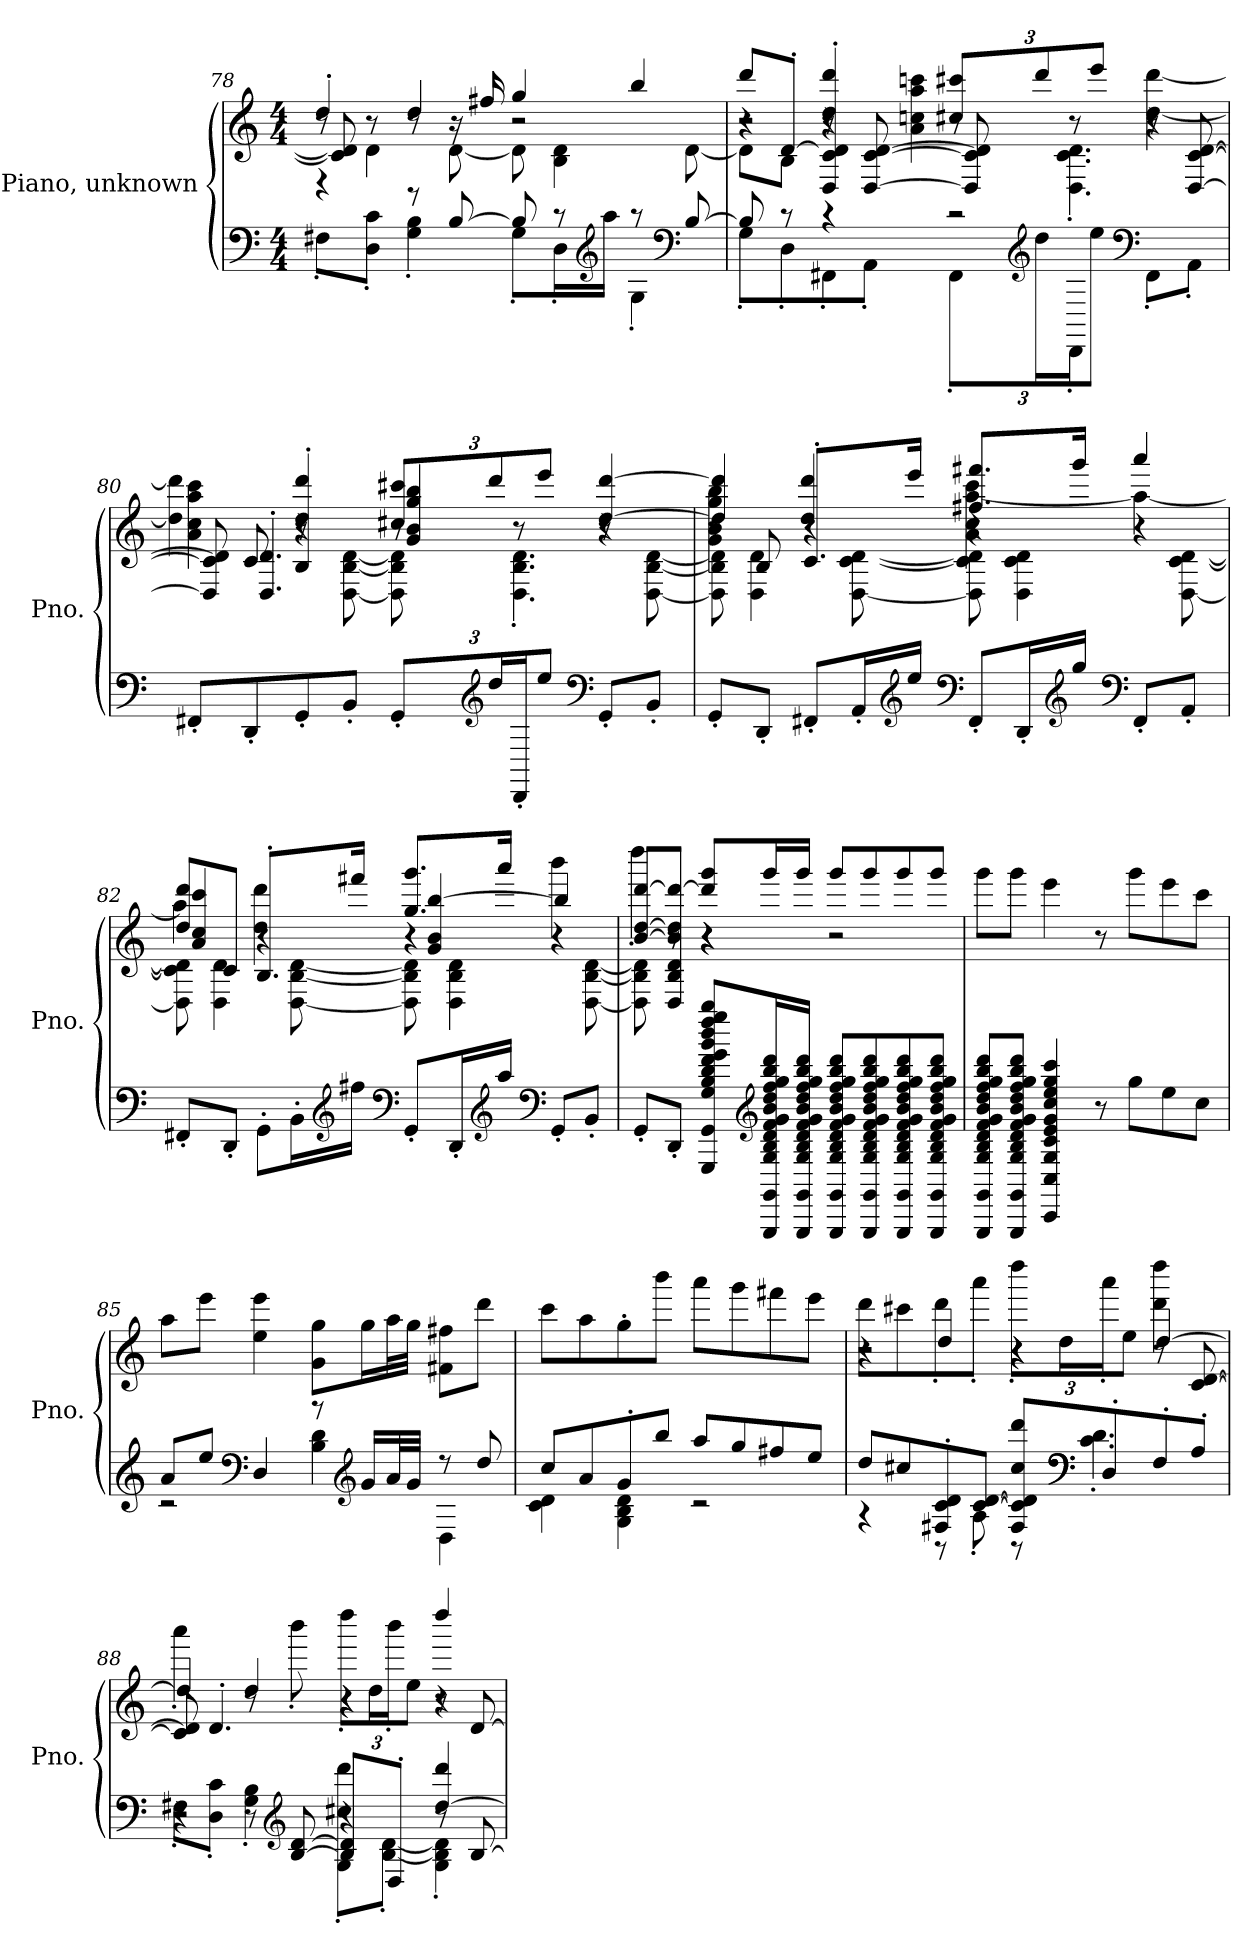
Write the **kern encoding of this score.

**kern	**kern
*part1	*part1
*staff2	*staff1
*I"Piano, unknown	*
*I'Pno.	*
*clefF4	*clefG2
*k[]	*k[]
*M4/4	*M4/4
=78	=78
*^	*^
*	*	*	*^
4r	8F#X'\L	4dd'/	8r	8c/] 8d/]
.	8D\' 8c\'J	.	4d\	8r
8r	4G\' 4B\'	8r	.	4dd/
[8B/	.	16r	[8d\	.
.	.	16ff#X/	.	.
8B/]	8G'\L	2r	8d\]	4gg/
8r	16D'\L	.	4B\ 4d\	.
*clefG2	*	*	*	*
.	16aa\JJ	.	.	.
8r	4G'\	.	.	4bb/
*clefF4	*	*	*	*
[8B/	.	.	[8d\	.
!!LO:LB:g=z
=79	=79	=79	=79	=79
*	*	*	*	*^
8B/]	8G'\L	8ddd/L	8d\L]	4r	2r
8r	8D'\	[8d'/J	8B\J	.	.
4r	8FF#X'\	4D/' 4c/' 4d/]' 4dd/' 4ddd/'	4r	8r	.
.	8AA'\J	.	.	[8D/ [8c/ [8d/	.
*	*Xbrackettup	*Xbrackettup	*	*	*
2r	12FF#'\L	12cc#X/ 12ccc#X/L	8r	8D/] 8c/] 8d/]	4a\ 4ccn\ 4aa\ 4cccn\
*clefG2	*	*	*	*	*
.	24dd\L	12ddd/	.	.	.
.	24DD'\J	.	4.D\' 4.c\' 4.d\'	8r	.
.	12ee\J	12eee/J	.	.	.
*clefF4	*	*	*	*	*
.	8FF#'\L	4r	.	8r	[4dd\ [4ddd\
.	8AA'\J	.	.	[8D/ [8c/ [8d/	.
*v	*v	*	*	*	*
=80	=80	=80	=80	=80
8FF#X'/L	8r	4a\ 4cc\ 4aa\ 4ccc\	8D/] 8c/] 8d/]	4dd\] 4ddd\]
8DD'/	8c/	.	4.D/' 4.d/'	.
8GG'/	4B/' 4dd/' 4ddd/'	4r	.	8r
8BB'/J	.	.	.	[8D\ [8B\ [8d\
12GG'/L	12cc#X/ 12ccc#X/L	8r	4g/ 4b/ 4gg/ 4bb/	8D\] 8B\] 8d\]
*clefG2	*	*	*	*
24dd/L	12ddd/	.	.	.
24DD'/J	.	4.D\' 4.B\' 4.d\'	.	8r
12ee/J	12eee/J	.	.	.
*clefF4	*	*	*	*
8GG'/L	4r	.	[4dd/ [4ddd/	8r
8BB'/J	.	.	.	[8D\ [8B\ [8d\
!!LO:LB:g=z	!!	!!	!!
=81	=81	=81	=81	=81
8GG'/L	8r	4g\ 4b\ 4gg\ 4bb\	4dd/] 4ddd/]	8D\] 8B\] 8d\]
8DD'/J	8B/	.	.	4D\ 4d\
8FF#X'/L	8.c'/L	4r	4dd/ 4ddd/	.
16AA'/L	.	.	.	[8D\ [8c\ [8d\
*clefG2	*	*	*	*
16ee/JJ	16eee/Jk	.	.	.
*clefF4	*	*	*	*
8FF#'/L	8.ff#X/ 8.fff#X/L	4a\ 4cc\ [4aa\ 4ccc\	4r	8D\] 8c\] 8d\]
16DD'/L	.	.	.	4D\ 4c\ 4d\
*clefG2	*	*	*	*
16gg/JJ	16ggg/Jk	.	.	.
*clefF4	*	*	*	*
8FF#'/L	4r	4aa\_	4aaa/	.
8AA'/J	.	.	.	[8D\ [8c\ [8d\
!!LO:LB:g=z	!!	!!	!!
=82	=82	=82	=82	=82
8FF#X'/L	8dd/ 8ddd/L	4aa\]	4a/ 4cc/ 4ccc/	8D\] 8c\] 8d\]
8DD'/J	8c/J	.	.	4D\ 4d\
8GG'\L	8.B'/L	4dd\ 4ddd\	4r	.
16BB'\L	.	.	.	[8D\ [8B\ [8d\
*clefG2	*	*	*	*
16ff#X\JJ	16fff#X/Jk	.	.	.
*clefF4	*	*	*	*
8GG'/L	8.gg/ 8.ggg/L	4r	4g/ 4b/ [4bb/	8D\] 8B\] 8d\]
16DD'/L	.	.	.	4D\ 4B\ 4d\
*clefG2	*	*	*	*
16aa/JJ	16aaa/Jk	.	.	.
*clefF4	*	*	*	*
8GG'/L	4r	4bbb\	4bb/]	.
8BB'/J	.	.	.	[8D\ [8B\ [8d\
*	*	*	*v	*v
=83	=83	=83	=83
8GG'/L	[8b/ [8dd/ [8ddd/L	4dddd'\	8D\] 8B\] 8d\]
8DD'/J	8D/ 8B/ 8d/ 8b/] 8dd/] 8ddd/_J	.	8r
8GGG/ 8GG/ 8G/ 8B/ 8d/ 8f/ 8g/ 8b/ 8dd/ 8ff/ 8gg/ 8bb/L	8ddd/] 8ggg/L	4r	4r
*clefG2	*	*	*
16GGG/ 16GG/ 16G/ 16B/ 16d/ 16f/ 16g/ 16b/ 16dd/ 16ff/ 16gg/ 16bb/ 16ddd/L	16ggg/L	.	.
16GGG/ 16GG/ 16G/ 16B/ 16d/ 16f/ 16g/ 16b/ 16dd/ 16ff/ 16gg/ 16bb/ 16ddd/JJ	16ggg/JJ	.	.
8GGG/ 8GG/ 8G/ 8B/ 8d/ 8f/ 8g/ 8b/ 8dd/ 8ff/ 8gg/ 8bb/ 8ddd/L	8ggg/L	2r	2r
8GGG/ 8GG/ 8G/ 8B/ 8d/ 8f/ 8g/ 8b/ 8dd/ 8ff/ 8gg/ 8bb/ 8ddd/	8ggg/	.	.
8GGG/ 8GG/ 8G/ 8B/ 8d/ 8f/ 8g/ 8b/ 8dd/ 8ff/ 8gg/ 8bb/ 8ddd/	8ggg/	.	.
8GGG/ 8GG/ 8G/ 8B/ 8d/ 8f/ 8g/ 8b/ 8dd/ 8ff/ 8gg/ 8bb/ 8ddd/J	8ggg/J	.	.
*	*v	*v	*v
!!LO:LB:g=z
=84	=84
8GGG/ 8GG/ 8G/ 8B/ 8d/ 8f/ 8g/ 8b/ 8dd/ 8ff/ 8gg/ 8bb/ 8ddd/L	8ggg\L
8GGG/ 8GG/ 8G/ 8B/ 8d/ 8f/ 8g/ 8b/ 8dd/ 8ff/ 8gg/ 8bb/ 8ddd/J	8ggg\J
4CC/ 4C/ 4G/ 4c/ 4e/ 4g/ 4cc/ 4ee/ 4gg/ 4ccc/	4eee\
8r	8r
8gg\L	8ggg\L
8ee\	8eee\
8cc\J	8ccc\J
=85	=85
*^	*
8a/L	2r	8aa\L
8ee/J	.	8eee\J
*clefF4	*	*
4D/	.	4ee\ 4eee\
8r	4B\ 4d\	8g\ 8gg\L
*clefG2	*	*
16g/LL	.	16gg\L
32a/L	.	32aa\L
32g/JJJ	.	32gg\JJJ
8r	4D\	8f#X\ 8ff#X\L
8dd/	.	8ddd\J
=86	=86	=86
8cc/L	4c\ 4d\	8ccc\L
8a/	.	8aa\
8g'/	4G\ 4B\ 4d\	8gg'\
8bb/J	.	8bbb\J
8aa/L	2r	8aaa\L
8gg/	.	8ggg\
8ff#X/	.	8fff#X\
8ee/J	.	8eee\J
!!LO:LB:g=z
=87	=87	=87
*	*	*^
*	*	*	*^
8dd/L	4r	2r	8ddd\L	4r
8cc#X/	.	.	8ccc#X\	.
8F#X/' 8c/' 8d/'	8r	.	8ddd'\	4dd/
[8c/ [8d/J	8A'\	.	8aaa'\J	.
8F#/ 8c/] 8d/] 8cc#/ 8ddd/L	8r	4r	12dddd'\L	4r
.	.	.	24dd\L	.
*clefF4	*	*	*	*
8D'/	4.c\' 4.d\'	.	24aaa'\J	.
.	.	.	12ee\J	.
8F#'/	.	8r	4ddd\ 4dddd\	[4dd/
8A'/J	.	[8c/ [8d/	.	.
=88	=88	=88	=88	=88
*	*^	*	*	*
4r	8F#X'\L	2r	8c/] 8d/]	4aaa'\	4dd/]
.	8D\' 8c\'J	.	4.d'/	.	.
8r	4G\' 4B\'	.	.	8r	4dd/
*clefG2	*	*	*	*	*
[8B/ [8d/	.	.	.	8bbb'\	.
8B/] 8d/]L	8G\' 8cc#X\' 8ddd\'L	4r	4r	12dddd'\L	4r
.	.	.	.	24dd\L	.
8D'/J	[8B\' [8d\'J	.	.	24bbb'\J	.
.	.	.	.	12ee\J	.
[4dd/ 4ddd/	4G\' 4B\]' 4d\]'	8r	8r	4r	4dddd/
.	.	[8B/	[8d/	.	.
*v	*v	*v	*	*	*
*	*v	*v	*v
=	=
*-	*-
